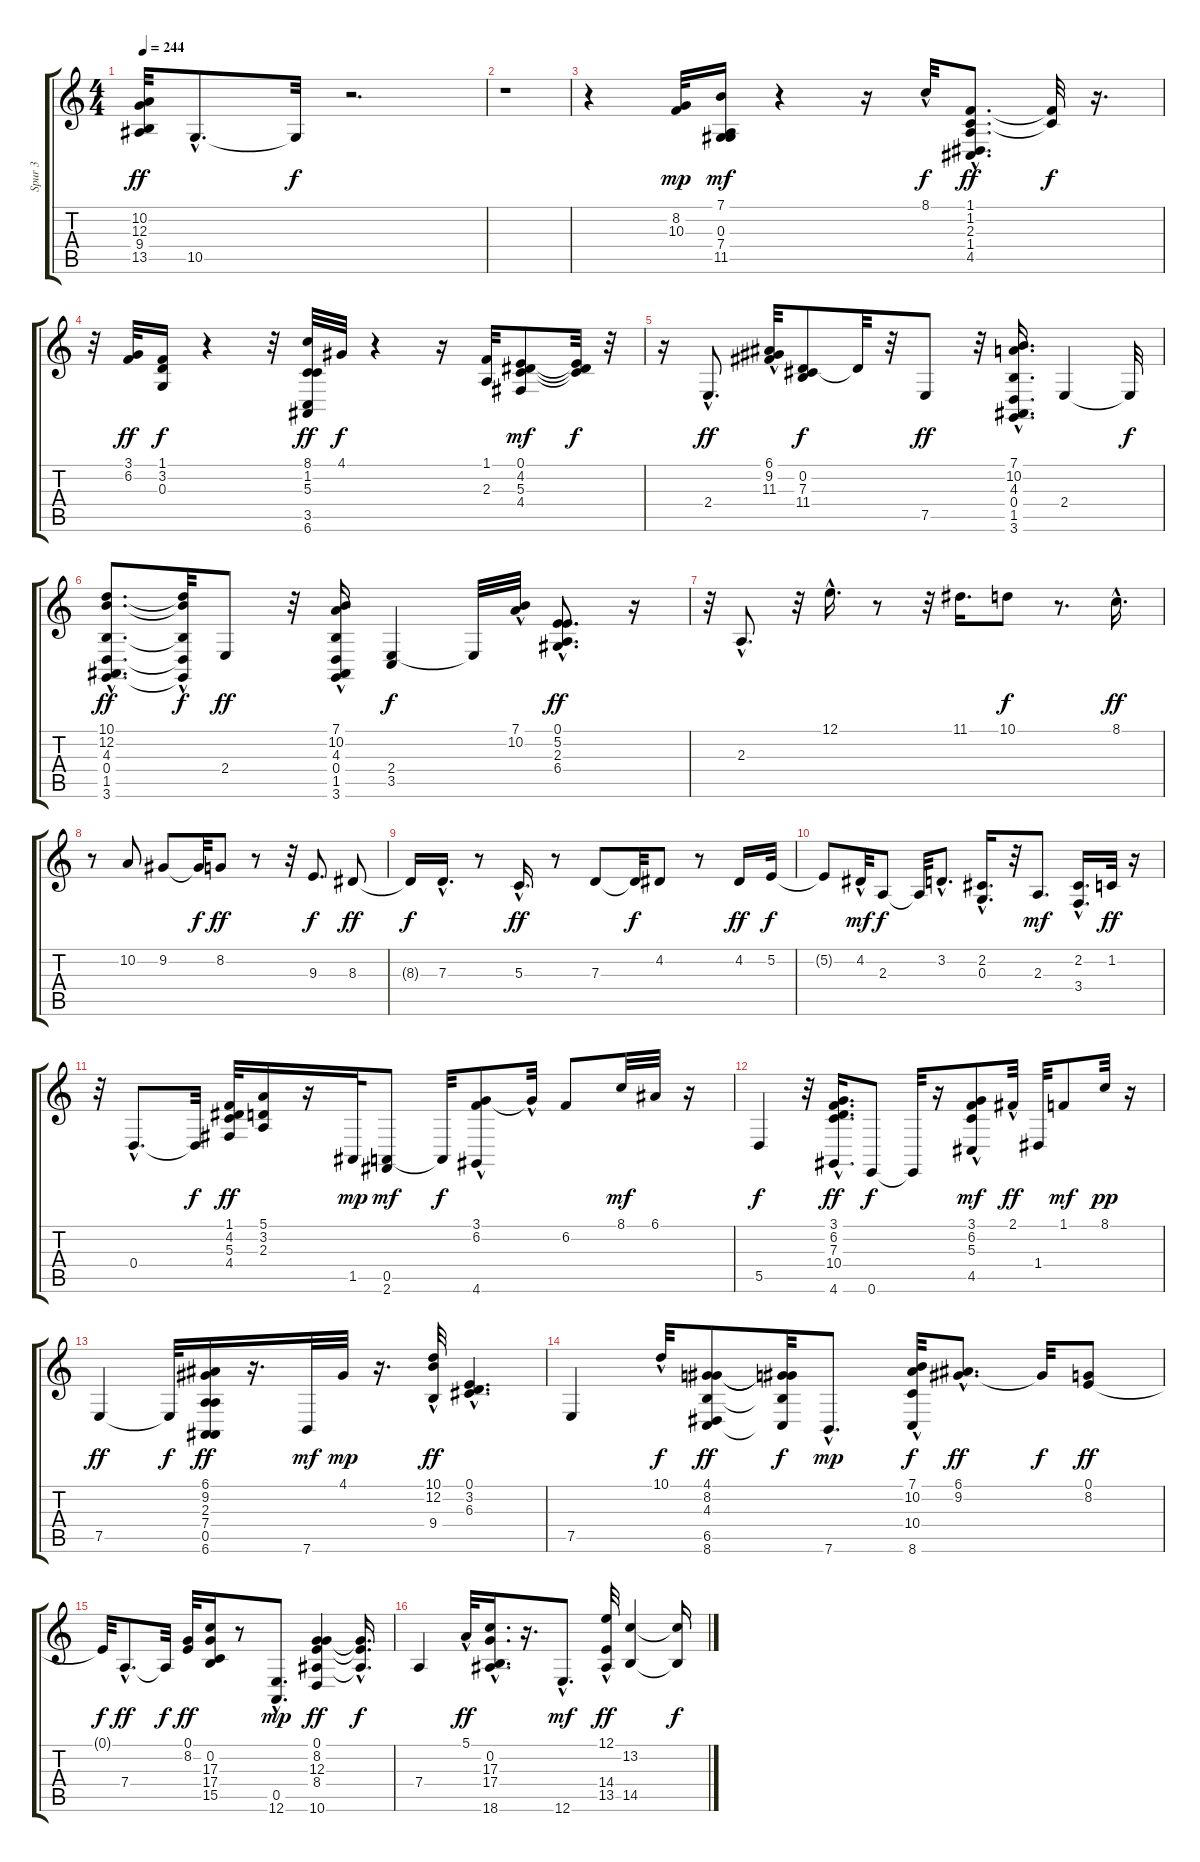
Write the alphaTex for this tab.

\track ("Spur 3" "Spur 3") {instrument acousticgrandpiano}
\staff {score tabs}
\tuning (E4 B3 G3 D3 A2 E2) {hide}
\ts (4 4)
\tempo 244
\clef g2
\ks c
(10.2 12.3 9.4 13.5).32{dy ff} 10.5{hac}.8{d} 10.5{t}.32{dy f} r.2{d} |
r.1 |
r.4 (8.2 10.3).32{dy mp} (7.1 0.3 7.4 11.5).16{dy mf} r.4 r.16 8.1{hac}.32{dy f} (1.1{hac} 1.2{hac} 2.3{hac} 1.4{hac} 4.5).8{d dy ff} (1.1{t} 1.2{t}).32{dy f} r.16{d} |
r.32 (3.1 6.2).32{dy ff} (1.1 3.2 0.3).16{dy f} r.4 r.32 (8.1 1.2 5.3 3.5 6.6).32{dy ff} 4.1.32{dy f} r.4 r.16 (1.1 2.3).32 (0.1 4.2 5.3 4.4).8{dy mf} (0.1{t} 4.2{t} 5.3{t}).32{dy f} r.32 |
r.16 2.4{hac}.8{d dy ff} (6.1{hac} 9.2{hac} 11.3{hac}).32 (0.2 7.3 11.4).8{dy f} 7.3{t}.32 r.32 7.5.8{dy ff} r.32 (7.1 10.2{hac} 4.3 0.4{hac} 1.5 3.6{hac}).16{d} 2.4.4 2.4{t}.32{dy f} |
(10.1{hac} 12.2{hac} 4.3{hac} 0.4{hac} 1.5 3.6{hac}).8{d dy ff} (10.1{t} 12.2{hac t} 4.3{t} 0.4{t} 3.6{t}).32{dy f} 2.4.8{dy ff} r.32 (7.1 10.2{hac} 4.3 0.4{hac} 1.5 3.6{hac}).16 (2.4 3.5).4{dy f} 2.4{t}.32 (7.1{hac} 10.2{hac}).32 (0.1 5.2{hac} 2.3 6.4).8{d dy ff} r.16 |
r.32 2.3{hac}.8{d} r.32 12.1{hac}.16{d} r.8 r.32 11.1.16{d} 10.1.8{dy f} r.8{d} 8.1{hac}.16{d dy ff} |
r.8 10.2.8 9.2.8 9.2{t}.32{dy f} 8.2.8{dy ff} r.8 r.32 9.3.8{d dy f} 8.3.8{dy ff} |
8.3{t}.16{dy f} 7.3{hac}.16{d} r.8 5.3{hac}.16{d dy ff} r.8 7.3.8 7.3{t}.32{dy f} 4.2.8 r.8 4.2.16{dy ff} 5.2.32{dy f} |
5.2{t}.8 4.2{hac}.32{dy mf} 2.3.8{dy f} 2.3{t}.32 3.2{hac}.8{d} (2.2{hac} 0.3{hac}).16{d} r.32 2.3.8{d dy mf} (2.2{hac} 3.4{hac}).16{d} 1.2.32{dy ff} r.16 |
r.32 0.4{hac}.8{d} 0.4{t}.32{dy f} (1.1 4.2 5.3 4.4).32{dy ff} (5.1 3.2 2.3).16 r.16 1.5.32{dy mp} (0.5 2.6).8{dy mf} 0.5{t}.32{dy f} (3.1 6.2{hac} 4.6).8 3.1{hac t}.32 6.2.8 8.1.32{dy mf} 6.1.32 r.16 |
5.5.4{dy f} r.32 (3.1 6.2{hac} 7.3{hac} 10.4{hac} 4.6).16{d dy ff} 0.6.8{dy f} 0.6{t}.32 r.16 (3.1{hac} 6.2 5.3{hac} 4.5{hac}).8{dy mf} 2.1{hac}.32{dy ff} 1.4.32 1.1.8{dy mf} 8.1.32{dy pp} r.16 |
7.5.4{dy ff} 7.5{t}.32{dy f} (6.1 9.2 2.3 7.4 0.5 6.6).16{dy ff} r.16{d} 7.6.32{dy mf} 4.1.32{dy mp} r.16{d} (10.1 12.2{hac} 9.4{hac}).32{dy ff} (0.1{hac} 3.2{hac} 6.3).4{d} |
7.5.4 10.1{hac}.32{dy f} (4.1 8.2 4.3 6.5 8.6).8{dy ff} (4.1{t} 8.2{t} 4.3{t} 8.6{t}).32{dy f} 7.6{hac}.8{d dy mp} (7.1 10.2{hac} 10.4 8.6{hac}).32{dy f} (6.1 9.2{hac}).8{d dy ff} 9.2{t}.32{dy f} (0.1 8.2).8{dy ff} |
0.1{t}.32{dy f} 7.4{hac}.8{d dy ff} 7.4{t}.32{dy f} (0.1 8.2).32{dy ff} (0.2 17.3 17.4 15.5).16 r.8 (0.5 12.6{hac}).8{d dy mp} (0.1 8.2 12.3 8.4 10.6).4{dy ff} (0.1{hac t} 8.2{hac t} 8.4{t}).16{d dy f} |
7.4.4 5.1{hac}.32{dy ff} (0.2 17.3{hac} 17.4{hac} 18.6).16{d} r.16{d} 12.6{hac}.8{d dy mf} (12.1{hac} 14.4{hac} 13.5{hac}).32{dy ff} (13.2 14.5).4 (13.2{t} 14.5{t}).16{dy f}
